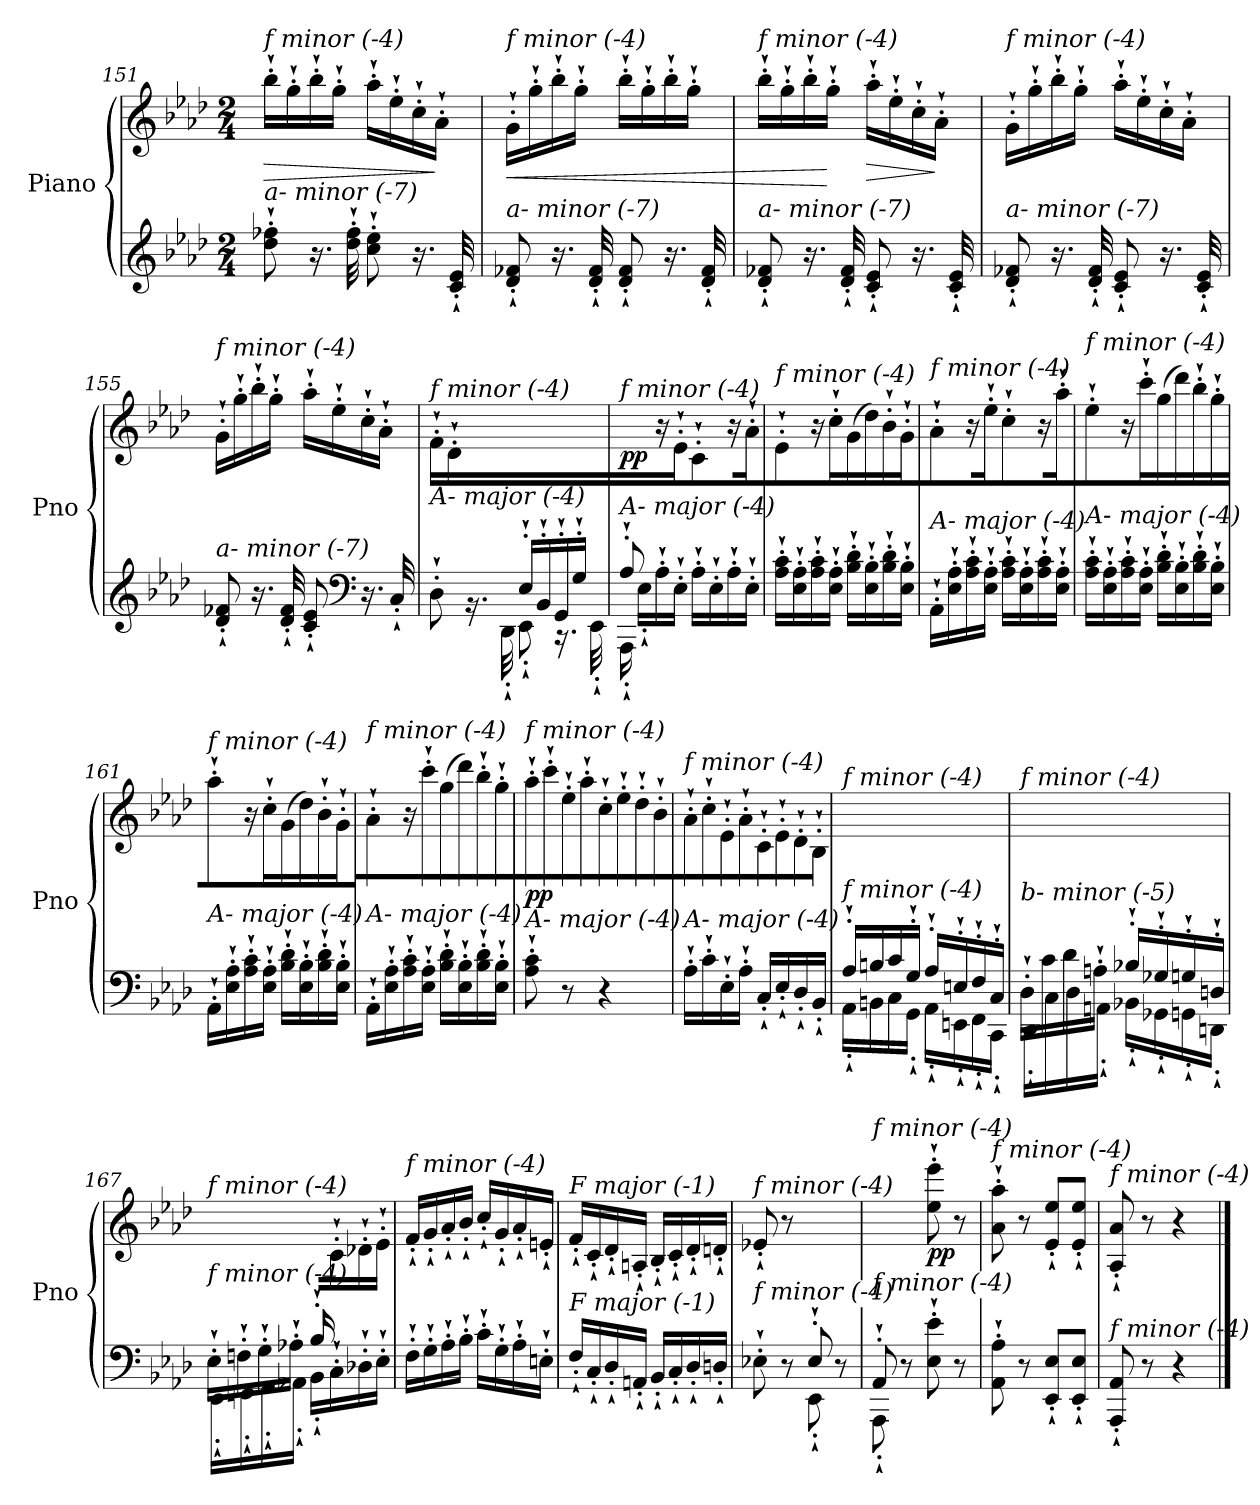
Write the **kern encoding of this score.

**kern	**kern	**dynam
*part1	*part1	*part1
*staff2	*staff1	*staff1/2
*I"Piano	*	*
*I'Pno	*	*
*clefG2	*clefG2	*
*k[b-e-a-d-]	*k[b-e-a-d-]	*
*M2/4	*M2/4	*
=151	=151	=151
!	!LO:TX:i:t=f minor (-4)	!
!LO:TX:i:t=a- minor (-7)	!	!
!	!	!LO:HP:b
8dd-\`' 8ff-X\`'	16bb-`'\LL	>
.	16gg`'\	.
16.r	16bb-`'\	.
.	16gg`'\JJ	.
32dd-\`' 32ff-\`'	.	.
8cc\`' 8ee-\`'	16aa-`'\LL	.
.	16ee-`'\	.
16.r	16cc`'\	.
.	16a-`'\JJ	]
32c/`' 32e-/`'	.	.
!!LO:LB:g=z
=152	=152	=152
!	!LO:TX:i:t=f minor (-4)	!
!LO:TX:i:t=a- minor (-7)	!	!
!	!	!LO:HP:b
8d-/`' 8f-X/`'	16g`'\LL	<
.	16gg`'\	.
16.r	16bb-`'\	.
.	16gg`'\JJ	.
32d-/`' 32f-/`'	.	.
8d-/`' 8f-/`'	16bb-`'\LL	.
.	16gg`'\	.
16.r	16bb-`'\	.
.	16gg`'\JJ	.
32d-/`' 32f-/`'	.	.
!!LO:LB:g=z
=153	=153	=153
!	!LO:TX:i:t=f minor (-4)	!
!LO:TX:i:t=a- minor (-7)	!	!
8d-/`' 8f-X/`'	16bb-`'\LL	.
.	16gg`'\	.
16.r	16bb-`'\	.
.	16gg`'\JJ	[
32d-/`' 32f-/`'	.	.
!	!	!LO:HP:b
8c/`' 8e-/`'	16aa-`'\LL	>
.	16ee-`'\	.
16.r	16cc`'\	.
.	16a-`'\JJ	]
32c/`' 32e-/`'	.	.
=154	=154	=154
!	!LO:TX:i:t=f minor (-4)	!
!LO:TX:i:t=a- minor (-7)	!	!
8d-/`' 8f-X/`'	16g`'\LL	.
.	16gg`'\	.
16.r	16bb-`'\	.
.	16gg`'\JJ	.
32d-/`' 32f-/`'	.	.
8c/`' 8e-/`'	16aa-`'\LL	.
.	16ee-`'\	.
16.r	16cc`'\	.
.	16a-`'\JJ	.
32c/`' 32e-/`'	.	.
=155	=155	=155
!	!LO:TX:i:t=f minor (-4)	!
!LO:TX:i:t=a- minor (-7)	!	!
8d-/`' 8f-X/`'	16g`'\LL	.
.	16gg`'\	.
16.r	16bb-`'\	.
.	16gg`'\JJ	.
32d-/`' 32f-/`'	.	.
8c/`' 8e-/`'	16aa-`'\LL	.
.	16ee-`'\	.
*clefF4	*	*
16.r	16cc`'\	.
.	16a-`'\JJ	.
32C`'/	.	.
=156	=156	=156
*^	*	*
!	!	!LO:TX:i:t=f minor (-4)	!
!LO:TX:i:t=A- major (-4)	!	!	!
!	!	!	!LO:DY:b
8ryy	8D-`'\	16f`'/LL	other-dynamics
.	.	16d-`'/	.
16A-`'/	16.rBB	4.ryy	.
16F`'/JJ	.	.	.
.	32DD-`'\	.	.
16E-`'/LL	8EE-`'\	.	.
16BB-`'/	.	.	.
16GG`'/	16.rCC	.	.
16G`'/JJ	.	.	.
.	32EE-`'\	.	.
!!LO:PB:g=z
=157	=157	=157	=157
!	!	!LO:TX:i:t=f minor (-4)	!
!LO:TX:i:t=A- major (-4)	!	!	!
!	!	!	!LO:DY:b
8A-`'/	16AAA-`'\	8ryy	pp
.	16E-`'\LL	.	.
4.ryy	16A-`'\	16r	.
.	16E-`'\JJ	16e-`'/	.
.	16A-`'\LL	8c`'/	.
.	16E-`'\	.	.
.	16A-`'\	16r	.
.	16E-`'\JJ	16a-`'/	.
=158	=158	=158	=158
!	!	!LO:TX:i:t=f minor (-4)	!
!LO:TX:i:t=A- major (-4)	!	!	!
*v	*v	*	*
16A-\`' 16c\`'LL	8e-`'/	.
16E-\`' 16A-\`'	.	.
16A-\`' 16c\`'	16r	.
16E-\`' 16A-\`'JJ	16cc`'\	.
16B-\`' 16d-\`'LL	(16g/LL	.
16E-\`' 16B-\`'	16dd-/)	.
16B-\`' 16d-\`'	16b-`'/	.
16E-\`' 16B-\`'JJ	16g`'/JJ	.
=159	=159	=159
!	!LO:TX:i:t=f minor (-4)	!
!LO:TX:i:t=A- major (-4)	!	!
!	!	!LO:DY:b
16AA-`'\LL	8a-`'/	other-dynamics
16E-\`' 16A-\`'	.	.
16A-\`' 16c\`'	16r	.
16E-\`' 16A-\`'JJ	16ee-`'\	.
16A-\`' 16c\`'LL	8cc`'\	.
16E-\`' 16A-\`'	.	.
16A-\`' 16c\`'	16r	.
16E-\`' 16A-\`'JJ	16aa-`'\	.
=160	=160	=160
!	!LO:TX:i:t=f minor (-4)	!
!LO:TX:i:t=A- major (-4)	!	!
16A-\`' 16c\`'LL	8ee-`'\	.
16E-\`' 16A-\`'	.	.
16A-\`' 16c\`'	16r	.
16E-\`' 16A-\`'JJ	16ccc`'\	.
16B-\`' 16d-\`'LL	(16gg\LL	.
16E-\`' 16B-\`'	16ddd-\)	.
16B-\`' 16d-\`'	16bb-`'\	.
16E-\`' 16B-\`'JJ	16gg`'\JJ	.
=161	=161	=161
!	!LO:TX:i:t=f minor (-4)	!
!LO:TX:i:t=A- major (-4)	!	!
16AA-`'\LL	8aa-`'\	.
16E-\`' 16A-\`'	.	.
16A-\`' 16c\`'	16r	.
16E-\`' 16A-\`'JJ	16cc`'\	.
16B-\`' 16d-\`'LL	(16g\LL	.
16E-\`' 16B-\`'	16dd-\)	.
16B-\`' 16d-\`'	16b-`'\	.
16E-\`' 16B-\`'JJ	16g`'\JJ	.
!!LO:LB:g=z
=162	=162	=162
!	!LO:TX:i:t=f minor (-4)	!
!LO:TX:i:t=A- major (-4)	!	!
16AA-`'\LL	8a-`'/	.
16E-\`' 16A-\`'	.	.
16A-\`' 16c\`'	16r	.
16E-\`' 16A-\`'JJ	16ccc`'\	.
16B-\`' 16d-\`'LL	(16gg\LL	.
16E-\`' 16B-\`'	16ddd-\)	.
16B-\`' 16d-\`'	16bb-`'\	.
16E-\`' 16B-\`'JJ	16gg`'\JJ	.
=163	=163	=163
!	!LO:TX:i:t=f minor (-4)	!
!LO:TX:i:t=A- major (-4)	!	!
!	!	!LO:DY:b
8A-\`' 8c\`'	16aa-`'\LL	pp
.	16ccc`'\	.
8r	16ee-`'\	.
.	16aa-`'\JJ	.
4r	16cc`'\LL	.
.	16ee-`'\	.
.	16dd-`'\	.
.	16b-`'\JJ	.
=164	=164	=164
!	!LO:TX:i:t=f minor (-4)	!
!LO:TX:i:t=A- major (-4)	!	!
16A-`'\LL	16a-`'/LL	.
16c`'\	16cc`'/	.
16E-`'\	16e-`'/	.
16A-`'\JJ	16a-`'/JJ	.
16C`'/LL	16c`'/LL	.
16E-`'/	16e-`'/	.
16D-`'/	16d-`'/	.
16BB-`'/JJ	16B-`'/JJ	.
=165	=165	=165
*^	*	*
!	!	!LO:TX:i:t=f minor (-4)	!
!LO:TX:i:t=f minor (-4)	!	!	!
16A-`'/LL	16AA-`'\LL	2ryy	.
16Bn/	16BBn\	.	.
16c/	16C\	.	.
16G`'/JJ	16GG`'\JJ	.	.
16A-`'/LL	16AA-`'\LL	.	.
16En`'/	16EEn`'\	.	.
16F`'/	16FF`'\	.	.
16C`'/JJ	16CC`'\JJ	.	.
=166	=166	=166	=166
!	!	!LO:TX:i:t=f minor (-4)	!
!LO:TX:i:t=b- minor (-5)	!	!	!
16D-`'\LL	16DD-`'\LL	2ryy	.
16c\	16C\	.	.
16d-\	16D-\	.	.
16An`'\JJ	16AAn`'\JJ	.	.
16B-X`'/LL	16BB-X`'\LL	.	.
16G-X`'i/	16GG-X`'i\	.	.
16G`'/	16GG`'\	.	.
16Dn`'/JJ	16DDn`'\JJ	.	.
!!LO:LB:g=z
=167	=167	=167	=167
!	!	!LO:TX:i:t=f minor (-4)	!
!LO:TX:i:t=f minor (-4)	!	!	!
16E-`'\LL	16EE-`'\LL	4ryy	.
16Fn`'\	16FFn`'\	.	.
16G`'\	16GG`'\	.	.
16A-X`'\JJ	16AA-X`'\JJ	.	.
16B-`'/LL	16BB-`'\LL	16ryy	.
8.ryy	16C`'\	16c`'/	.
.	16D-X`'\	16d-X`'/	.
.	16E-`'\JJ	16e-`'/JJ	.
=168	=168	=168	=168
!	!	!LO:TX:i:t=f minor (-4)	!
!LO:TX:i:t=f minor (-4)	!	!	!
*v	*v	*	*
16F`'\LL	16f`'/LL	.
16G`'\	16g`'/	.
16A-`'\	16a-`'/	.
16B-`'\JJ	16b-`'/JJ	.
16c`'\LL	16cc`'/LL	.
16G`'\	16g`'/	.
16A-`'\	16a-`'/	.
16En`'\JJ	16en`'/JJ	.
=169	=169	=169
!	!LO:TX:i:t=F major (-1)	!
!LO:TX:i:t=F major (-1)	!	!
!	!	!LO:DY:b
16F`'/LL	16f`'/LL	other-dynamics
16C`'/	16c`'/	.
16D-`'/	16d-`'/	.
16AAn`'/JJ	16An`'/JJ	.
16BB-`'/LL	16B-`'/LL	.
16C`'/	16c`'/	.
16D-`'/	16d-`'/	.
16Dn`'/JJ	16dn`'/JJ	.
=170	=170	=170
*^	*	*
!	!	!LO:TX:i:t=f minor (-4)	!
!LO:TX:i:t=f minor (-4)	!	!	!
4ryy	8E-X`'\	8e-X`'/	.
.	8r	8r	.
8E-`'/	8EE-`'\	8ryy	.
8ryy	8r	8ryy	.
=171	=171	=171	=171
!	!	!LO:TX:i:t=f minor (-4)	!
!LO:TX:i:t=f minor (-4)	!	!	!
8AA-`'/	8AAA-`'\	8ryy	.
4.ryy	8r	8ryy	.
!	!	!	!LO:DY:b
.	8E-\`' 8e-\`'	8ee-\`' 8eee-\`'	pp
.	8r	8r	.
=172	=172	=172	=172
!	!	!LO:TX:i:t=f minor (-4)	!
!LO:TX:i:t=f minor (-4)	!	!	!
*v	*v	*	*
8AA-\`' 8A-\`'	8a-\`' 8aa-\`'	.
8r	8r	.
8EE-/`' 8E-/`'L	8e-/`' 8ee-/`'L	.
8EE-/`' 8E-/`'J	8e-/`' 8ee-/`'J	.
!!LO:LB:g=z
=173	=173	=173
!	!LO:TX:i:t=f minor (-4)	!
!LO:TX:i:t=f minor (-4)	!	!
8AAA-/`' 8AA-/`'	8A-/`' 8a-/`'	.
8r	8r	.
4r	4r	.
==	==	==
*-	*-	*-
